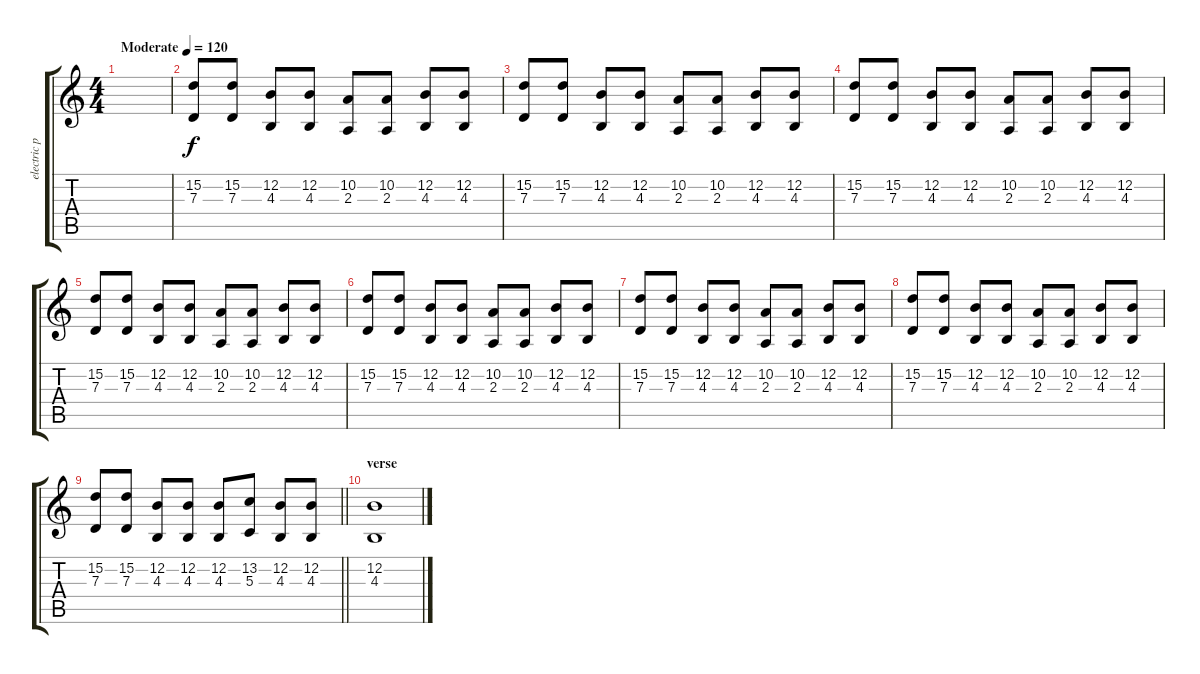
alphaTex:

\track ("electric piano (david)" "electric p") {instrument electricgrandpiano}
\staff {score tabs}
\tuning (E4 B3 G3 D3 A2 E2) {hide}
\ts (4 4)
\tempo (120 "Moderate")
\clef g2
\ks c
|
(15.2 7.3).8 (15.2 7.3).8 (12.2 4.3).8 (12.2 4.3).8 (10.2 2.3).8 (10.2 2.3).8 (12.2 4.3).8 (12.2 4.3).8 |
(15.2 7.3).8 (15.2 7.3).8 (12.2 4.3).8 (12.2 4.3).8 (10.2 2.3).8 (10.2 2.3).8 (12.2 4.3).8 (12.2 4.3).8 |
(15.2 7.3).8 (15.2 7.3).8 (12.2 4.3).8 (12.2 4.3).8 (10.2 2.3).8 (10.2 2.3).8 (12.2 4.3).8 (12.2 4.3).8 |
(15.2 7.3).8 (15.2 7.3).8 (12.2 4.3).8 (12.2 4.3).8 (10.2 2.3).8 (10.2 2.3).8 (12.2 4.3).8 (12.2 4.3).8 |
(15.2 7.3).8 (15.2 7.3).8 (12.2 4.3).8 (12.2 4.3).8 (10.2 2.3).8 (10.2 2.3).8 (12.2 4.3).8 (12.2 4.3).8 |
(15.2 7.3).8 (15.2 7.3).8 (12.2 4.3).8 (12.2 4.3).8 (10.2 2.3).8 (10.2 2.3).8 (12.2 4.3).8 (12.2 4.3).8 |
(15.2 7.3).8 (15.2 7.3).8 (12.2 4.3).8 (12.2 4.3).8 (10.2 2.3).8 (10.2 2.3).8 (12.2 4.3).8 (12.2 4.3).8 |
\barLineRight lightlight
(15.2 7.3).8 (15.2 7.3).8 (12.2 4.3).8 (12.2 4.3).8 (12.2 4.3).8 (13.2 5.3).8 (12.2 4.3).8 (12.2 4.3).8 |
\section ("" "verse")
(12.2 4.3).1
